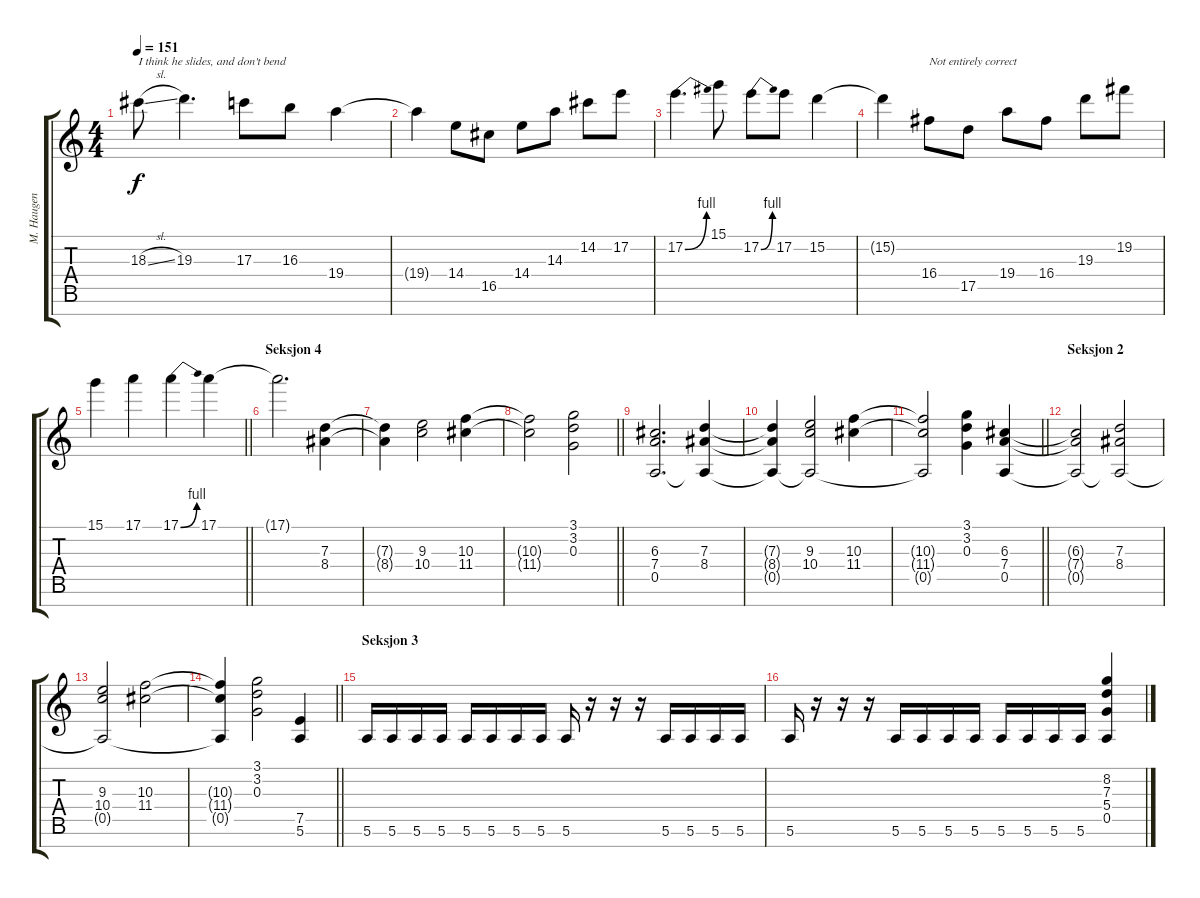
\track ("M. Haugen" "M. Haugen") {instrument distortionguitar}
\staff {score tabs}
\tuning (E4 B3 G3 D3 A2 E2 B1) {hide}
\ts (4 4)
\tempo 151
\clef g2
\ks c
18.3{sl}.8{txt "I think he slides, and don't bend" dy f} 19.3.4{d} 17.3.8 16.3.8 19.4.4 |
19.4{t}.4 14.4.8 16.5.8 14.4.8 14.3.8 14.2.8 17.2.8 |
17.2{be (bend 0 0 60 4)}.4{d} 15.1.8 17.2{be (bend 0 0 60 4)}.8 17.2.8 15.2.4 |
15.2{t}.4 16.4.8{txt "Not entirely correct"} 17.5.8 19.4.8 16.4.8 19.3.8 19.2.8 |
\barLineRight lightlight
15.1.4 17.1.4 17.1{be (bend 0 0 60 4)}.4 17.1.4 |
\section ("" "Seksjon 4")
17.1{t}.2{d} (7.3 8.4).4 |
(7.3{t} 8.4{t}).4 (9.3 10.4).2 (10.3 11.4).4 |
\barLineRight lightlight
(10.3{t} 11.4{t}).2 (3.1 3.2 0.3).2 |
\section ("" " ")
(6.3 7.4 0.5).2{d} (7.3 8.4 0.5{t}).4 |
(7.3{t} 8.4{t} 0.5{t}).4 (9.3 10.4 0.5{t}).2 (10.3 11.4).4 |
\barLineRight lightlight
(10.3{t} 11.4{t} 0.5{t}).2 (3.1 3.2 0.3).4 (6.3 7.4 0.5).4 |
\section ("" "Seksjon 2")
(6.3{t} 7.4{t} 0.5{t}).2 (7.3 8.4 0.5{t}).2 |
(9.3 10.4 0.5{t}).2 (10.3 11.4).2 |
\barLineRight lightlight
(10.3{t} 11.4{t} 0.5{t}).4 (3.1 3.2 0.3).2 (7.5 5.6).4 |
\section ("" "Seksjon 3")
5.6.16 5.6.16 5.6.16 5.6.16 5.6.16 5.6.16 5.6.16 5.6.16 5.6.16 r.16 r.16 r.16 5.6.16 5.6.16 5.6.16 5.6.16 |
5.6.16 r.16 r.16 r.16 5.6.16 5.6.16 5.6.16 5.6.16 5.6.16 5.6.16 5.6.16 5.6.16 (8.2 7.3 5.4 0.5).4
